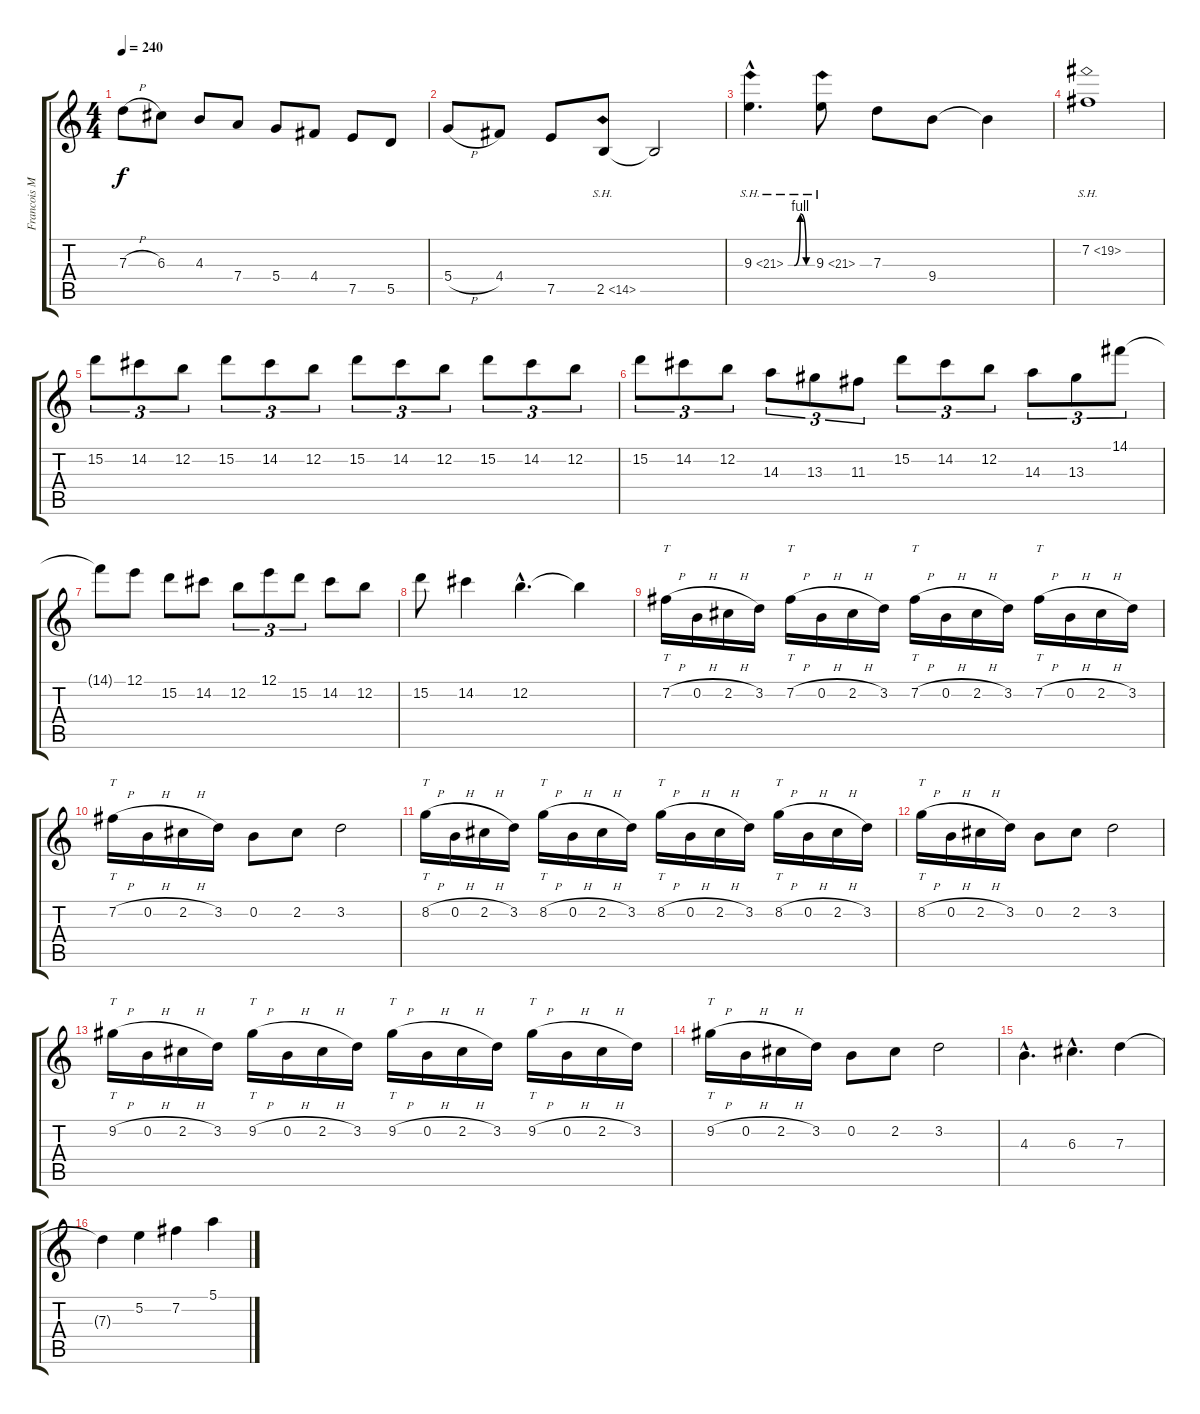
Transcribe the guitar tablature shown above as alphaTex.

\track ("Francois Merle" "Francois M") {instrument distortionguitar}
\staff {score tabs}
\tuning (E4 B3 G3 D3 A2 E2) {hide}
\ts (4 4)
\tempo 240
\clef g2
\ks c
7.3{h}.8{dy f} 6.3.8 4.3.8 7.4.8 5.4.8 4.4.8 7.5.8 5.5.8 |
5.4{h}.8 4.4.8 7.5.8 2.5{sh 12}.8 2.5{t}.2 |
9.3{be (custom 0 0 15 0 30 4 45 0 60 0) sh 12 hac}.4{d} 9.3{sh 12}.8 7.3.8 9.4.8 9.4{t}.4 |
7.2{sh 12}.1 |
15.2.8{tu (3 2)} 14.2.8{tu (3 2)} 12.2.8{tu (3 2)} 15.2.8{tu (3 2)} 14.2.8{tu (3 2)} 12.2.8{tu (3 2)} 15.2.8{tu (3 2)} 14.2.8{tu (3 2)} 12.2.8{tu (3 2)} 15.2.8{tu (3 2)} 14.2.8{tu (3 2)} 12.2.8{tu (3 2)} |
15.2.8{tu (3 2)} 14.2.8{tu (3 2)} 12.2.8{tu (3 2)} 14.3.8{tu (3 2)} 13.3.8{tu (3 2)} 11.3.8{tu (3 2)} 15.2.8{tu (3 2)} 14.2.8{tu (3 2)} 12.2.8{tu (3 2)} 14.3.8{tu (3 2)} 13.3.8{tu (3 2)} 14.1.8{tu (3 2)} |
14.1{t}.8 12.1.8 15.2.8 14.2.8 12.2.8{tu (3 2)} 12.1.8{tu (3 2)} 15.2.8{tu (3 2)} 14.2.8 12.2.8 |
15.2.8 14.2.4 12.2{hac}.4{d} 12.2{t}.4 |
7.2{h}.16{tt} 0.2{h}.16 2.2{h}.16 3.2.16 7.2{h}.16{tt} 0.2{h}.16 2.2{h}.16 3.2.16 7.2{h}.16{tt} 0.2{h}.16 2.2{h}.16 3.2.16 7.2{h}.16{tt} 0.2{h}.16 2.2{h}.16 3.2.16 |
7.2{h}.16{tt} 0.2{h}.16 2.2{h}.16 3.2.16 0.2.8 2.2.8 3.2.2 |
8.2{h}.16{tt} 0.2{h}.16 2.2{h}.16 3.2.16 8.2{h}.16{tt} 0.2{h}.16 2.2{h}.16 3.2.16 8.2{h}.16{tt} 0.2{h}.16 2.2{h}.16 3.2.16 8.2{h}.16{tt} 0.2{h}.16 2.2{h}.16 3.2.16 |
8.2{h}.16{tt} 0.2{h}.16 2.2{h}.16 3.2.16 0.2.8 2.2.8 3.2.2 |
9.2{h}.16{tt} 0.2{h}.16 2.2{h}.16 3.2.16 9.2{h}.16{tt} 0.2{h}.16 2.2{h}.16 3.2.16 9.2{h}.16{tt} 0.2{h}.16 2.2{h}.16 3.2.16 9.2{h}.16{tt} 0.2{h}.16 2.2{h}.16 3.2.16 |
9.2{h}.16{tt} 0.2{h}.16 2.2{h}.16 3.2.16 0.2.8 2.2.8 3.2.2 |
4.3{hac}.4{d} 6.3{hac}.4{d} 7.3.4 |
7.3{t}.4 5.2.4 7.2.4 5.1.4
